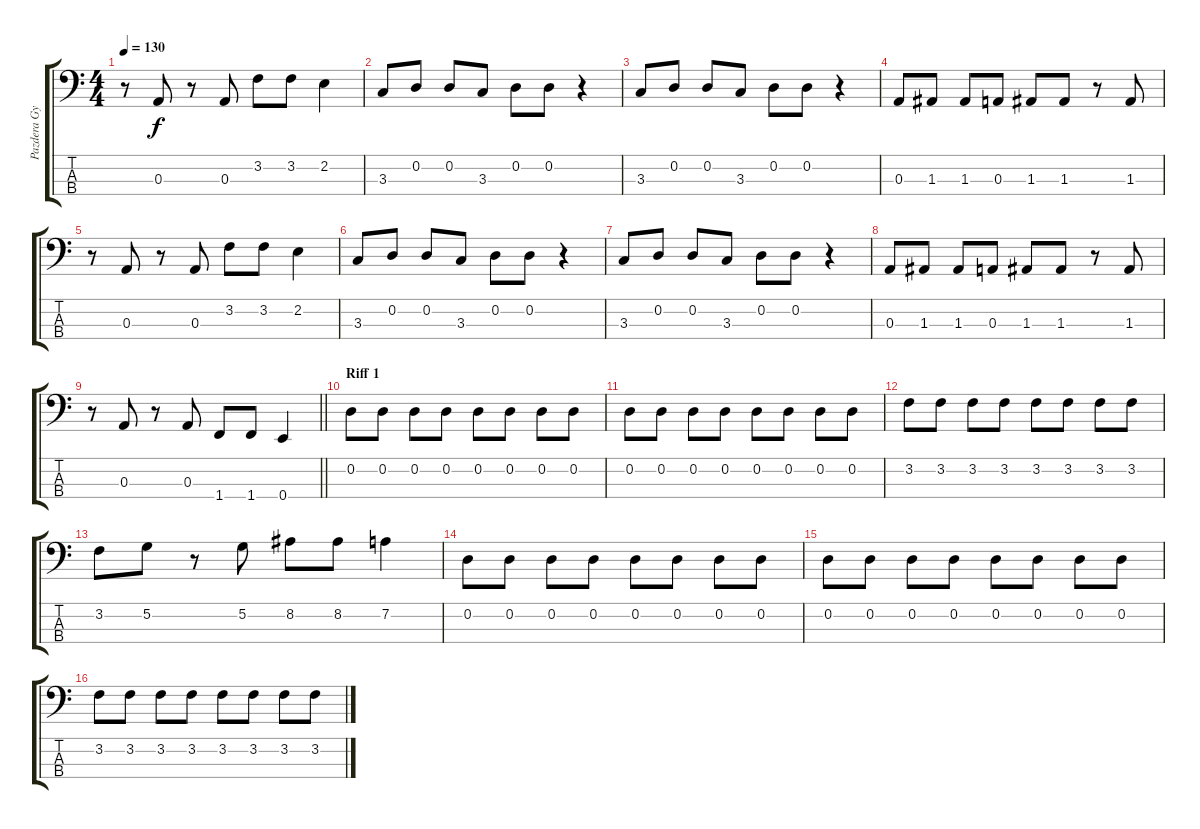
\track ("Pazdera György - basszusgitár" "Pazdera Gy") {instrument electricbasspick}
\staff {score tabs}
\tuning (G2 D2 A1 E1) {hide}
\ts (4 4)
\tempo 130
\clef f4
\ks c
r.8{dy f} 0.3.8 r.8 0.3.8 3.2.8 3.2.8 2.2.4 |
3.3.8 0.2.8 0.2.8 3.3.8 0.2.8 0.2.8 r.4 |
3.3.8 0.2.8 0.2.8 3.3.8 0.2.8 0.2.8 r.4 |
0.3.8 1.3.8 1.3.8 0.3.8 1.3.8 1.3.8 r.8 1.3.8 |
r.8 0.3.8 r.8 0.3.8 3.2.8 3.2.8 2.2.4 |
3.3.8 0.2.8 0.2.8 3.3.8 0.2.8 0.2.8 r.4 |
3.3.8 0.2.8 0.2.8 3.3.8 0.2.8 0.2.8 r.4 |
0.3.8 1.3.8 1.3.8 0.3.8 1.3.8 1.3.8 r.8 1.3.8 |
\barLineRight lightlight
r.8 0.3.8 r.8 0.3.8 1.4.8 1.4.8 0.4.4 |
\section ("" "Riff 1")
0.2.8 0.2.8 0.2.8 0.2.8 0.2.8 0.2.8 0.2.8 0.2.8 |
0.2.8 0.2.8 0.2.8 0.2.8 0.2.8 0.2.8 0.2.8 0.2.8 |
3.2.8 3.2.8 3.2.8 3.2.8 3.2.8 3.2.8 3.2.8 3.2.8 |
3.2.8 5.2.8 r.8 5.2.8 8.2.8 8.2.8 7.2.4 |
0.2.8 0.2.8 0.2.8 0.2.8 0.2.8 0.2.8 0.2.8 0.2.8 |
0.2.8 0.2.8 0.2.8 0.2.8 0.2.8 0.2.8 0.2.8 0.2.8 |
3.2.8 3.2.8 3.2.8 3.2.8 3.2.8 3.2.8 3.2.8 3.2.8
